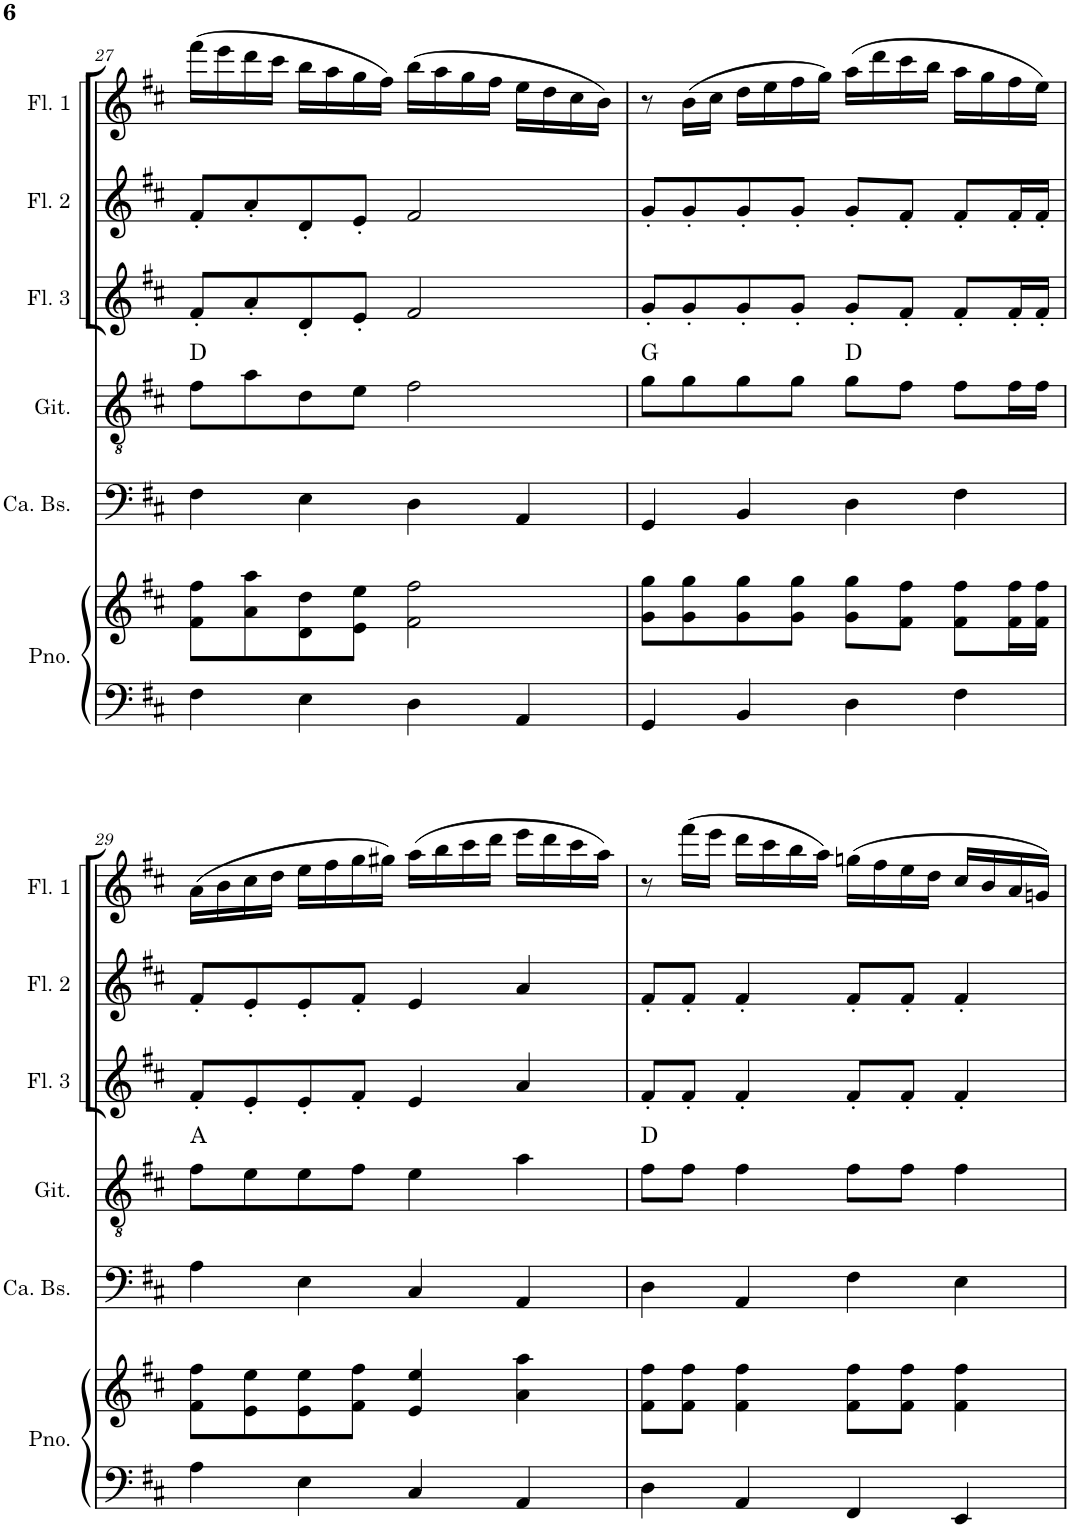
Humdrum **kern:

**kern	**kern	**kern	**kern	**harte	**kern	**kern	**kern
*part6	*part6	*part5	*part4	*part4	*part3	*part2	*part1
*staff7	*staff6	*staff5	*staff4	*	*staff3	*staff2	*staff1
*I"Piano	*	*I"Contrabas	*I"Klassieke gitaar	*	*I"Dwarsfluit 3	*I"Dwarsfluit 2	*I"Dwarsfluit 1
*I'Pno.	*	*I'Ca. Bs.	*I'Git.	*	*	*	*
!!LO:PB:g=z
*clefF4	*clefG2	*clefF4	*clefGv2	*	*clefG2	*clefG2	*clefG2
*	*	*Trd7c12	*	*	*	*	*
*k[f#c#]	*k[f#c#]	*k[f#c#]	*k[f#c#]	*	*k[f#c#]	*k[f#c#]	*k[f#c#]
*M4/4	*M4/4	*M4/4	*M4/4	*	*M4/4	*M4/4	*M4/4
=27	=27	=27	=27	=27	=27	=27	=27
4F#\	8f#\ 8ff#\L	4F#\	8f#\L	D:maj	8f#'/L	8f#'/L	(16fff#\LL
.	.	.	.	.	.	.	16eee\
.	8a\ 8aa\	.	8a\	.	8a'/	8a'/	16ddd\
.	.	.	.	.	.	.	16ccc#\JJ
4E\	8d\ 8dd\	4E\	8d\	.	8d'/	8d'/	16bb\LL
.	.	.	.	.	.	.	16aa\
.	8e\ 8ee\J	.	8e\J	.	8e'/J	8e'/J	16gg\
.	.	.	.	.	.	.	16ff#\JJ)
4D\	2f#\ 2ff#\	4D\	2f#\	.	2f#/	2f#/	(16bb\LL
.	.	.	.	.	.	.	16aa\
.	.	.	.	.	.	.	16gg\
.	.	.	.	.	.	.	16ff#\JJ
4AA/	.	4AA/	.	.	.	.	16ee\LL
.	.	.	.	.	.	.	16dd\
.	.	.	.	.	.	.	16cc#\
.	.	.	.	.	.	.	16b\JJ)
=28	=28	=28	=28	=28	=28	=28	=28
4GG/	8g\ 8gg\L	4GG/	8g\L	G:maj	8g'/L	8g'/L	8r
.	8g\ 8gg\	.	8g\	.	8g'/	8g'/	(16b\LL
.	.	.	.	.	.	.	16cc#\JJ
4BB/	8g\ 8gg\	4BB/	8g\	.	8g'/	8g'/	16dd\LL
.	.	.	.	.	.	.	16ee\
.	8g\ 8gg\J	.	8g\J	.	8g'/J	8g'/J	16ff#\
.	.	.	.	.	.	.	16gg\JJ)
4D\	8g\ 8gg\L	4D\	8g\L	D:maj	8g'/L	8g'/L	(16aa\LL
.	.	.	.	.	.	.	16ddd\
.	8f#\ 8ff#\J	.	8f#\J	.	8f#'/J	8f#'/J	16ccc#\
.	.	.	.	.	.	.	16bb\JJ
4F#\	8f#\ 8ff#\L	4F#\	8f#\L	.	8f#'/L	8f#'/L	16aa\LL
.	.	.	.	.	.	.	16gg\
.	16f#\ 16ff#\L	.	16f#\L	.	16f#'/L	16f#'/L	16ff#\
.	16f#\ 16ff#\JJ	.	16f#\JJ	.	16f#'/JJ	16f#'/JJ	16ee\JJ)
!!LO:LB:g=z
=29	=29	=29	=29	=29	=29	=29	=29
4A\	8f#\ 8ff#\L	4A\	8f#\L	A:maj	8f#'/L	8f#'/L	(16a\LL
.	.	.	.	.	.	.	16b\
.	8e\ 8ee\	.	8e\	.	8e'/	8e'/	16cc#\
.	.	.	.	.	.	.	16dd\JJ
4E\	8e\ 8ee\	4E\	8e\	.	8e'/	8e'/	16ee\LL
.	.	.	.	.	.	.	16ff#\
.	8f#\ 8ff#\J	.	8f#\J	.	8f#'/J	8f#'/J	16gg\
.	.	.	.	.	.	.	16gg#X\JJ)
4C#/	4e/ 4ee/	4C#/	4e\	.	4e/	4e/	(16aa\LL
.	.	.	.	.	.	.	16bb\
.	.	.	.	.	.	.	16ccc#\
.	.	.	.	.	.	.	16ddd\JJ
4AA/	4a\ 4aa\	4AA/	4a\	.	4a/	4a/	16eee\LL
.	.	.	.	.	.	.	16ddd\
.	.	.	.	.	.	.	16ccc#\
.	.	.	.	.	.	.	16aa\JJ)
=30	=30	=30	=30	=30	=30	=30	=30
4D\	8f#\ 8ff#\L	4D\	8f#\L	D:maj	8f#'/L	8f#'/L	8r
.	8f#\ 8ff#\J	.	8f#\J	.	8f#'/J	8f#'/J	(16fff#\LL
.	.	.	.	.	.	.	16eee\JJ
4AA/	4f#\ 4ff#\	4AA/	4f#\	.	4f#'/	4f#'/	16ddd\LL
.	.	.	.	.	.	.	16ccc#\
.	.	.	.	.	.	.	16bb\
.	.	.	.	.	.	.	16aa\JJ)
4FF#/	8f#\ 8ff#\L	4F#\	8f#\L	.	8f#'/L	8f#'/L	(16ggn\LL
.	.	.	.	.	.	.	16ff#\
.	8f#\ 8ff#\J	.	8f#\J	.	8f#'/J	8f#'/J	16ee\
.	.	.	.	.	.	.	16dd\JJ
4EE/	4f#\ 4ff#\	4E\	4f#\	.	4f#'/	4f#'/	16cc#/LL
.	.	.	.	.	.	.	16b/
.	.	.	.	.	.	.	16a/
.	.	.	.	.	.	.	16gn/JJ)
=	=	=	=	=	=	=	=
*-	*-	*-	*-	*-	*-	*-	*-
